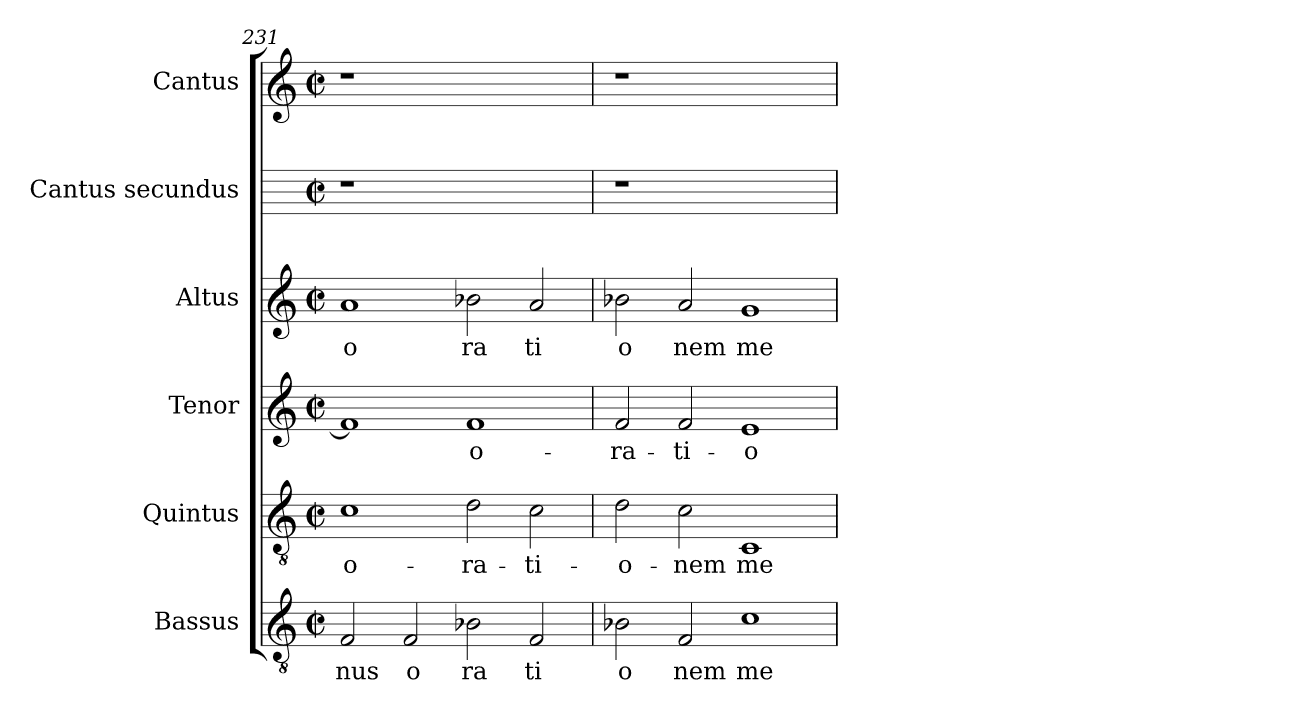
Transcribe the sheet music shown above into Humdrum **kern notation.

**kern	**text	**kern	**text	**kern	**text	**kern	**text	**kern	**kern
*part6	*part6	*part5	*part5	*part4	*part4	*part3	*part3	*part2	*part1
*staff6	*staff6	*staff5	*staff5	*staff4	*staff4	*staff3	*staff3	*staff2	*staff1
*I"Bassus	*	*I"Quintus	*	*I"Tenor	*	*I"Altus	*	*I"Cantus  secundus	*I"Cantus
*I'B	*	*I'Q	*	*I'T	*	*I'A	*	*	*I'C
*clefGv2	*	*clefGv2	*	*clefG2	*	*clefG2	*	*	*clefG2
*k[]	*	*k[]	*	*k[]	*	*k[]	*	*k[]	*k[]
*C:	*	*C:	*	*C:	*	*C:	*	*C:	*C:
*M2/2	*	*M2/2	*	*M2/2	*	*M2/2	*	*M2/2	*M2/2
*met(c|)	*	*met(c|)	*	*met(c|)	*	*met(c|)	*	*met(c|)	*met(c|)
=231	=231	=231	=231	=231	=231	=231	=231	=231	=231
!	!LO:LY:b:cj	!	!LO:LY:b:cj	!	!LO:LY:b:cj	!	!LO:LY:b:cj	!	!
2F/	nus	1c	o-	1f]	.	1a	o	1r	1r
!	!LO:LY:b:cj	!	!	!	!	!	!	!	!
2F/	o	.	.	.	.	.	.	.	.
!	!LO:LY:b:cj	!	!LO:LY:b:cj	!	!LO:LY:b:cj	!	!LO:LY:b:cj	!	!
2B-X\	ra	2d\	-ra-	1f	o-	2b-X\	ra	1ryy	1ryy
!	!LO:LY:b:cj	!	!LO:LY:b:cj	!	!	!	!LO:LY:b:cj	!	!
2F/	ti	2c\	-ti-	.	.	2a/	ti	.	.
=232	=232	=232	=232	=232	=232	=232	=232	=232	=232
!	!LO:LY:b:cj	!	!LO:LY:b:cj	!	!LO:LY:b:cj	!	!LO:LY:b:cj	!	!
2B-\	o	2d\	-o-	2f/	-ra-	2b-\	o	1r	1r
!	!LO:LY:b:cj	!	!LO:LY:b:cj	!	!LO:LY:b:cj	!	!LO:LY:b:cj	!	!
2F/	nem	2c\	-nem	2f/	-ti-	2a/	nem	.	.
!	!LO:LY:b:cj	!	!LO:LY:b:cj	!	!LO:LY:b:cj	!	!LO:LY:b:cj	!	!
1c	me	1C	me-	1e	-o-	1g	me	1ryy	1ryy
=	=	=	=	=	=	=	=	=	=
*-	*-	*-	*-	*-	*-	*-	*-	*-	*-
